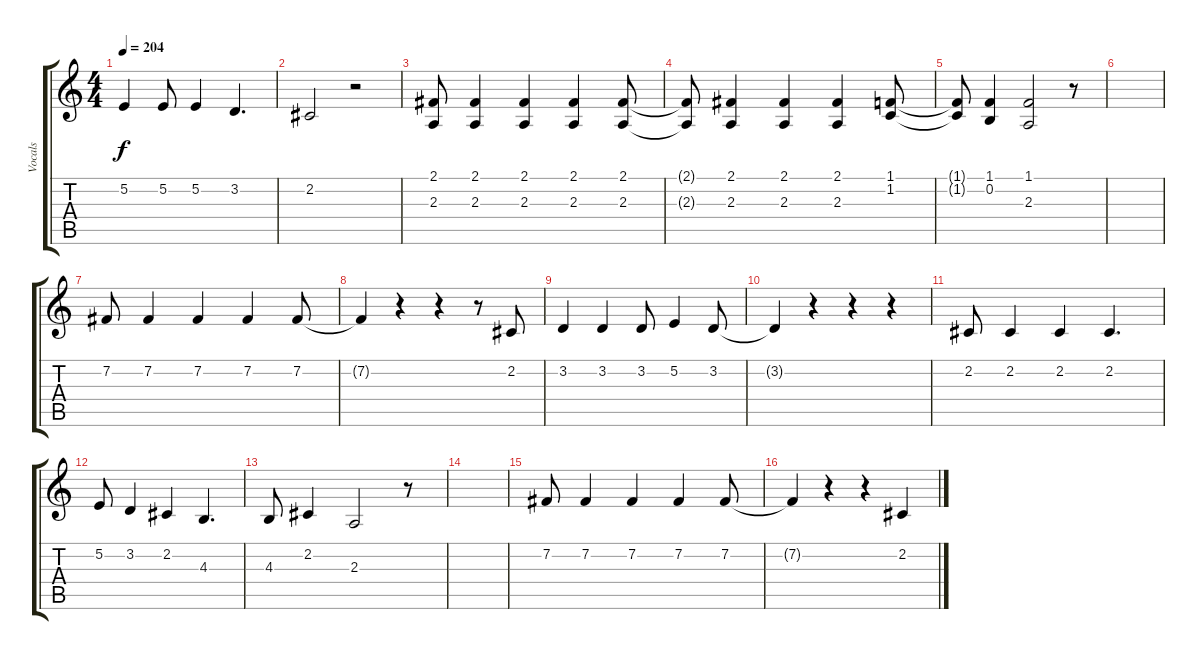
\track ("Vocals" "Vocals") {instrument bassoon}
\staff {score tabs}
\tuning (E4 B3 G3 D3 A2 E2) {hide}
\ts (4 4)
\tempo 204
\clef g2
\ks c
5.2.4{dy f} 5.2.8 5.2.4 3.2.4{d} |
2.2.2 r.2 |
(2.1 2.3).8 (2.1 2.3).4 (2.1 2.3).4 (2.1 2.3).4 (2.1 2.3).8 |
(2.1{t} 2.3{t}).8 (2.1 2.3).4 (2.1 2.3).4 (2.1 2.3).4 (1.1 1.2).8 |
(1.1{t} 1.2{t}).8 (1.1 0.2).4 (1.1 2.3).2 r.8 |
|
7.2.8 7.2.4 7.2.4 7.2.4 7.2.8 |
7.2{t}.4 r.4 r.4 r.8 2.2.8 |
3.2.4 3.2.4 3.2.8 5.2.4 3.2.8 |
3.2{t}.4 r.4 r.4 r.4 |
2.2.8 2.2.4 2.2.4 2.2.4{d} |
5.2.8 3.2.4 2.2.4 4.3.4{d} |
4.3.8 2.2.4 2.3.2 r.8 |
|
7.2.8 7.2.4 7.2.4 7.2.4 7.2.8 |
7.2{t}.4 r.4 r.4 2.2.4
